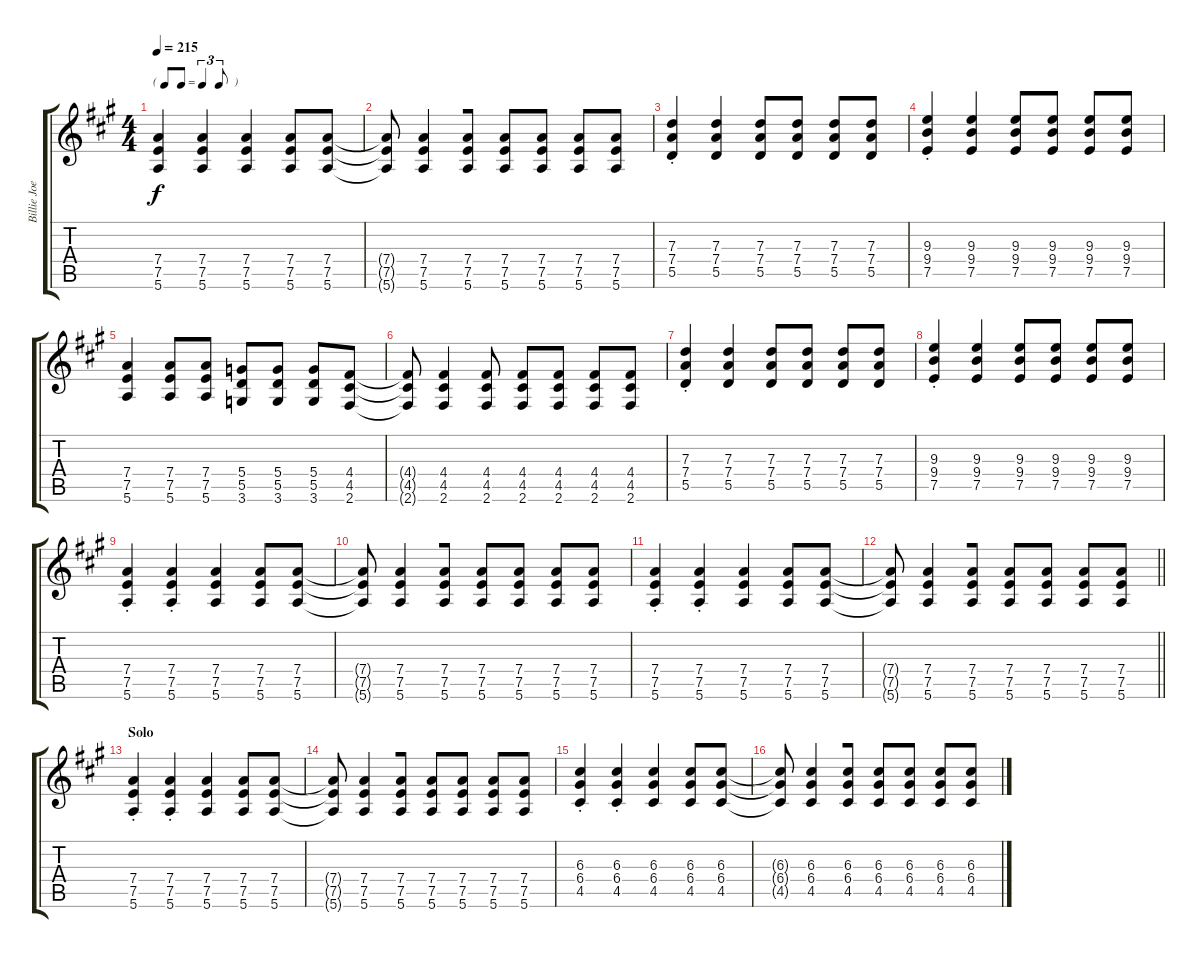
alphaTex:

\track ("Billie Joe (Rhthym Guitar)" "Billie Joe") {instrument distortionguitar}
\staff {score tabs}
\tuning (E4 B3 G3 D3 A2 E2) {hide}
\ts (4 4)
\tf triplet8th
\tempo 215
\clef g2
\ks a
(7.4 7.5 5.6).4{dy f} (7.4 7.5 5.6).4 (7.4 7.5 5.6).4 (7.4 7.5 5.6).8 (7.4 7.5 5.6).8 |
(7.4{t} 7.5{t} 5.6{t}).8 (7.4 7.5 5.6).4{beam merge} (7.4 7.5 5.6).8 (7.4 7.5 5.6).8 (7.4 7.5 5.6).8 (7.4 7.5 5.6).8 (7.4 7.5 5.6).8 |
(7.3{st} 7.4{st} 5.5{st}).4 (7.3 7.4 5.5).4 (7.3 7.4 5.5).8 (7.3 7.4 5.5).8 (7.3 7.4 5.5).8 (7.3 7.4 5.5).8 |
(9.3{st} 9.4{st} 7.5{st}).4 (9.3 9.4 7.5).4 (9.3 9.4 7.5).8 (9.3 9.4 7.5).8 (9.3 9.4 7.5).8 (9.3 9.4 7.5).8 |
(7.4 7.5 5.6).4 (7.4 7.5 5.6).8 (7.4 7.5 5.6).8 (5.4 5.5 3.6).8 (5.4 5.5 3.6).8 (5.4 5.5 3.6).8 (4.4 4.5 2.6).8 |
(4.4{t} 4.5{t} 2.6{t}).8 (4.4 4.5 2.6).4 (4.4 4.5 2.6).8 (4.4 4.5 2.6).8 (4.4 4.5 2.6).8 (4.4 4.5 2.6).8 (4.4 4.5 2.6).8 |
(7.3{st} 7.4{st} 5.5{st}).4 (7.3 7.4 5.5).4 (7.3 7.4 5.5).8 (7.3 7.4 5.5).8 (7.3 7.4 5.5).8 (7.3 7.4 5.5).8 |
(9.3{st} 9.4{st} 7.5{st}).4 (9.3 9.4 7.5).4 (9.3 9.4 7.5).8 (9.3 9.4 7.5).8 (9.3 9.4 7.5).8 (9.3 9.4 7.5).8 |
(7.4{st} 7.5{st} 5.6{st}).4 (7.4{st} 7.5{st} 5.6{st}).4 (7.4 7.5 5.6).4 (7.4 7.5 5.6).8 (7.4 7.5 5.6).8 |
(7.4{t} 7.5{t} 5.6{t}).8 (7.4 7.5 5.6).4{beam merge} (7.4 7.5 5.6).8 (7.4 7.5 5.6).8 (7.4 7.5 5.6).8 (7.4 7.5 5.6).8 (7.4 7.5 5.6).8 |
(7.4{st} 7.5{st} 5.6{st}).4 (7.4{st} 7.5{st} 5.6{st}).4 (7.4 7.5 5.6).4 (7.4 7.5 5.6).8 (7.4 7.5 5.6).8 |
\barLineRight lightlight
(7.4{t} 7.5{t} 5.6{t}).8 (7.4 7.5 5.6).4{beam merge} (7.4 7.5 5.6).8 (7.4 7.5 5.6).8 (7.4 7.5 5.6).8 (7.4 7.5 5.6).8 (7.4 7.5 5.6).8 |
\section ("" "Solo")
(7.4{st} 7.5{st} 5.6{st}).4 (7.4{st} 7.5{st} 5.6{st}).4 (7.4 7.5 5.6).4 (7.4 7.5 5.6).8 (7.4 7.5 5.6).8 |
(7.4{t} 7.5{t} 5.6{t}).8 (7.4 7.5 5.6).4{beam merge} (7.4 7.5 5.6).8 (7.4 7.5 5.6).8 (7.4 7.5 5.6).8 (7.4 7.5 5.6).8 (7.4 7.5 5.6).8 |
(6.3{st} 6.4{st} 4.5{st}).4 (6.3{st} 6.4{st} 4.5{st}).4 (6.3 6.4 4.5).4 (6.3 6.4 4.5).8 (6.3 6.4 4.5).8 |
(6.3{t} 6.4{t} 4.5{t}).8 (6.3 6.4 4.5).4{beam merge} (6.3 6.4 4.5).8 (6.3 6.4 4.5).8 (6.3 6.4 4.5).8 (6.3 6.4 4.5).8 (6.3 6.4 4.5).8
